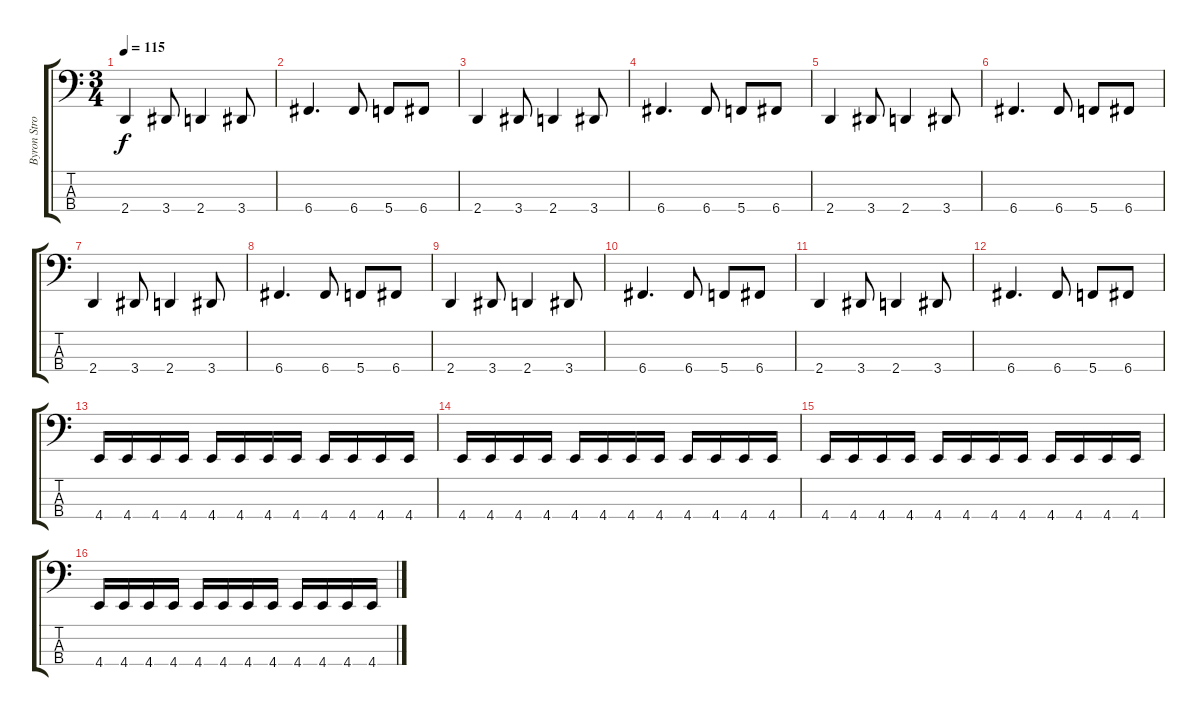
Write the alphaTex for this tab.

\track ("Byron Stroud" "Byron Stro") {instrument electricbasspick}
\staff {score tabs}
\tuning (G2 C2 G1 C1) {hide}
\ts (3 4)
\tempo 115
\clef f4
\ks c
2.4.4{dy f} 3.4.8 2.4.4 3.4.8 |
6.4.4{d} 6.4.8 5.4.8 6.4.8 |
2.4.4 3.4.8 2.4.4 3.4.8 |
6.4.4{d} 6.4.8 5.4.8 6.4.8 |
2.4.4 3.4.8 2.4.4 3.4.8 |
6.4.4{d} 6.4.8 5.4.8 6.4.8 |
2.4.4 3.4.8 2.4.4 3.4.8 |
6.4.4{d} 6.4.8 5.4.8 6.4.8 |
2.4.4 3.4.8 2.4.4 3.4.8 |
6.4.4{d} 6.4.8 5.4.8 6.4.8 |
2.4.4 3.4.8 2.4.4 3.4.8 |
6.4.4{d} 6.4.8 5.4.8 6.4.8 |
4.4.16 4.4.16 4.4.16 4.4.16 4.4.16 4.4.16 4.4.16 4.4.16 4.4.16 4.4.16 4.4.16 4.4.16 |
4.4.16 4.4.16 4.4.16 4.4.16 4.4.16 4.4.16 4.4.16 4.4.16 4.4.16 4.4.16 4.4.16 4.4.16 |
4.4.16 4.4.16 4.4.16 4.4.16 4.4.16 4.4.16 4.4.16 4.4.16 4.4.16 4.4.16 4.4.16 4.4.16 |
4.4.16 4.4.16 4.4.16 4.4.16 4.4.16 4.4.16 4.4.16 4.4.16 4.4.16 4.4.16 4.4.16 4.4.16
